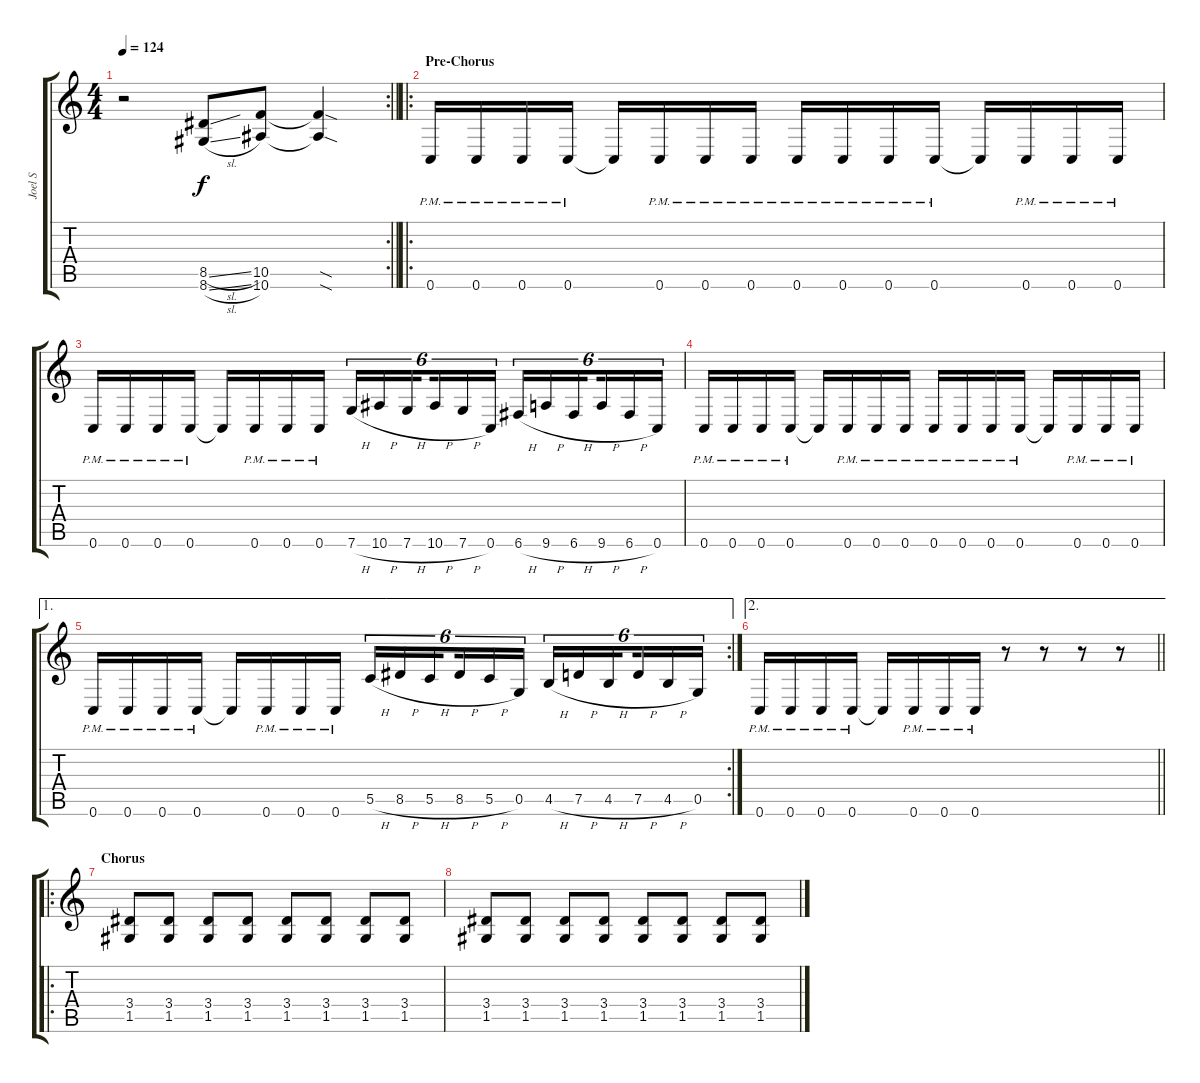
\track ("Joel S" "Joel S") {instrument distortionguitar}
\staff {score tabs}
\tuning (D4 A3 F3 C3 G2 C2) {hide}
\rc 2
\ts (4 4)
\tempo 124
\clef g2
\barLineRight lightlight
\ks c
r.2{dy mp} (8.5{sl} 8.6{sl}).8{dy f} (10.5 10.6).8 (10.5{sod t} 10.6{sod t}).4 |
\ro
\section ("" "Pre-Chorus")
0.6{pm}.16 0.6{pm}.16 0.6{pm}.16 0.6{pm}.16 0.6{t}.16 0.6{pm}.16 0.6{pm}.16 0.6{pm}.16 0.6{pm}.16 0.6{pm}.16 0.6{pm}.16 0.6{pm}.16 0.6{t}.16 0.6{pm}.16 0.6{pm}.16 0.6{pm}.16 |
0.6{pm}.16 0.6{pm}.16 0.6{pm}.16 0.6{pm}.16 0.6{t}.16 0.6{pm}.16 0.6{pm}.16 0.6{pm}.16 7.6{h}.16{tu (6 4)} 10.6{h}.16{tu (6 4)} 7.6{h}.16{tu (6 4) beam splitsecondary} 10.6{h}.16{tu (6 4)} 7.6{h}.16{tu (6 4)} 0.6.16{tu (6 4)} 6.6{h}.16{tu (6 4)} 9.6{h}.16{tu (6 4)} 6.6{h}.16{tu (6 4) beam splitsecondary} 9.6{h}.16{tu (6 4)} 6.6{h}.16{tu (6 4)} 0.6.16{tu (6 4)} |
0.6{pm}.16 0.6{pm}.16 0.6{pm}.16 0.6{pm}.16 0.6{t}.16 0.6{pm}.16 0.6{pm}.16 0.6{pm}.16 0.6{pm}.16 0.6{pm}.16 0.6{pm}.16 0.6{pm}.16 0.6{t}.16 0.6{pm}.16 0.6{pm}.16 0.6{pm}.16 |
\ae 1
\rc 2
0.6{pm}.16 0.6{pm}.16 0.6{pm}.16 0.6{pm}.16 0.6{t}.16 0.6{pm}.16 0.6{pm}.16 0.6{pm}.16 5.5{h}.16{tu (6 4)} 8.5{h}.16{tu (6 4)} 5.5{h}.16{tu (6 4) beam splitsecondary} 8.5{h}.16{tu (6 4)} 5.5{h}.16{tu (6 4)} 0.5.16{tu (6 4)} 4.5{h}.16{tu (6 4)} 7.5{h}.16{tu (6 4)} 4.5{h}.16{tu (6 4) beam splitsecondary} 7.5{h}.16{tu (6 4)} 4.5{h}.16{tu (6 4)} 0.5.16{tu (6 4)} |
\ae 2
\barLineRight lightlight
0.6{pm}.16 0.6{pm}.16 0.6{pm}.16 0.6{pm}.16 0.6{t}.16 0.6{pm}.16 0.6{pm}.16 0.6{pm}.16 r.8 r.8 r.8 r.8 |
\ro
\section ("" "Chorus")
(3.4 1.5).8 (3.4 1.5).8 (3.4 1.5).8 (3.4 1.5).8 (3.4 1.5).8 (3.4 1.5).8 (3.4 1.5).8 (3.4 1.5).8 |
(3.4 1.5).8 (3.4 1.5).8 (3.4 1.5).8 (3.4 1.5).8 (3.4 1.5).8 (3.4 1.5).8 (3.4 1.5).8 (3.4 1.5).8
